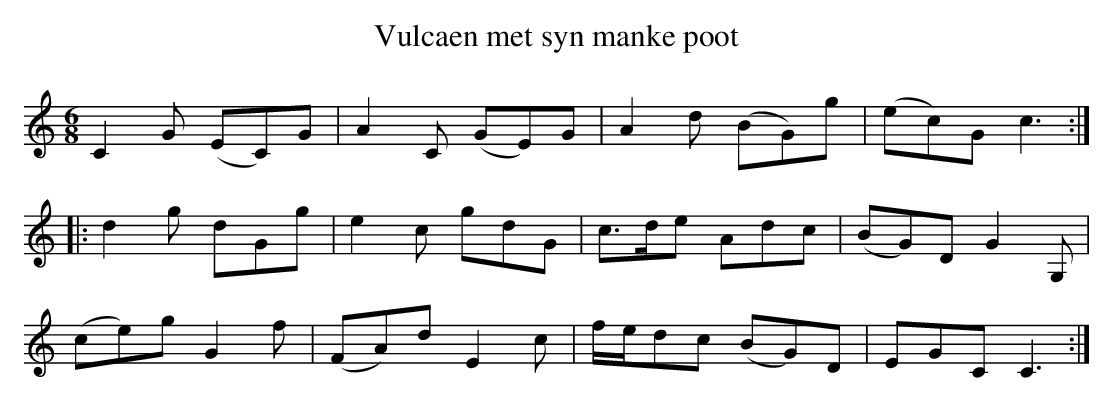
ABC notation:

X:1
T:Vulcaen met syn manke poot
M:6/8
K:Cmaj
C2G (EC)G|A2C (GE)G|A2d (BG)g|(ec)G c3:|
|:d2g dGg|e2c gdG|c>de Adc|(BG)D G2G,|
(ce)g G2f|(FA)d E2c|f/e/dc (BG)D|EGC C3:|
